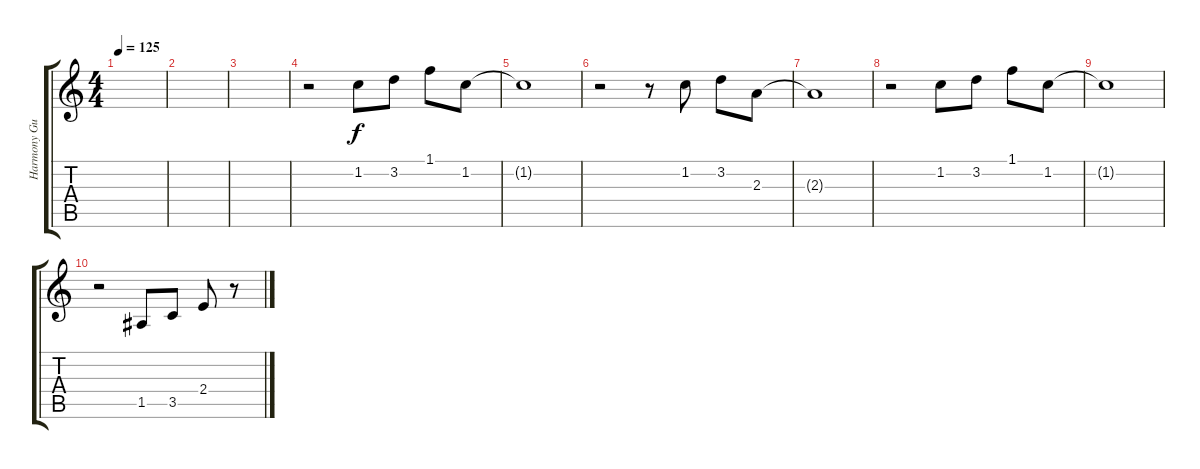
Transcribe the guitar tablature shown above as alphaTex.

\track ("Harmony Guitar" "Harmony Gu") {instrument distortionguitar}
\staff {score tabs}
\tuning (E4 B3 G3 D3 A2 E2) {hide}
\ts (4 4)
\tempo 125
\clef g2
\ks c
|
|
|
r.2 1.2.8 3.2.8 1.1.8 1.2.8 |
1.2{t}.1 |
r.2 r.8 1.2.8 3.2.8 2.3.8 |
2.3{t}.1 |
r.2 1.2.8 3.2.8 1.1.8 1.2.8 |
1.2{t}.1 |
r.2 1.5.8 3.5.8 2.4.8 r.8
